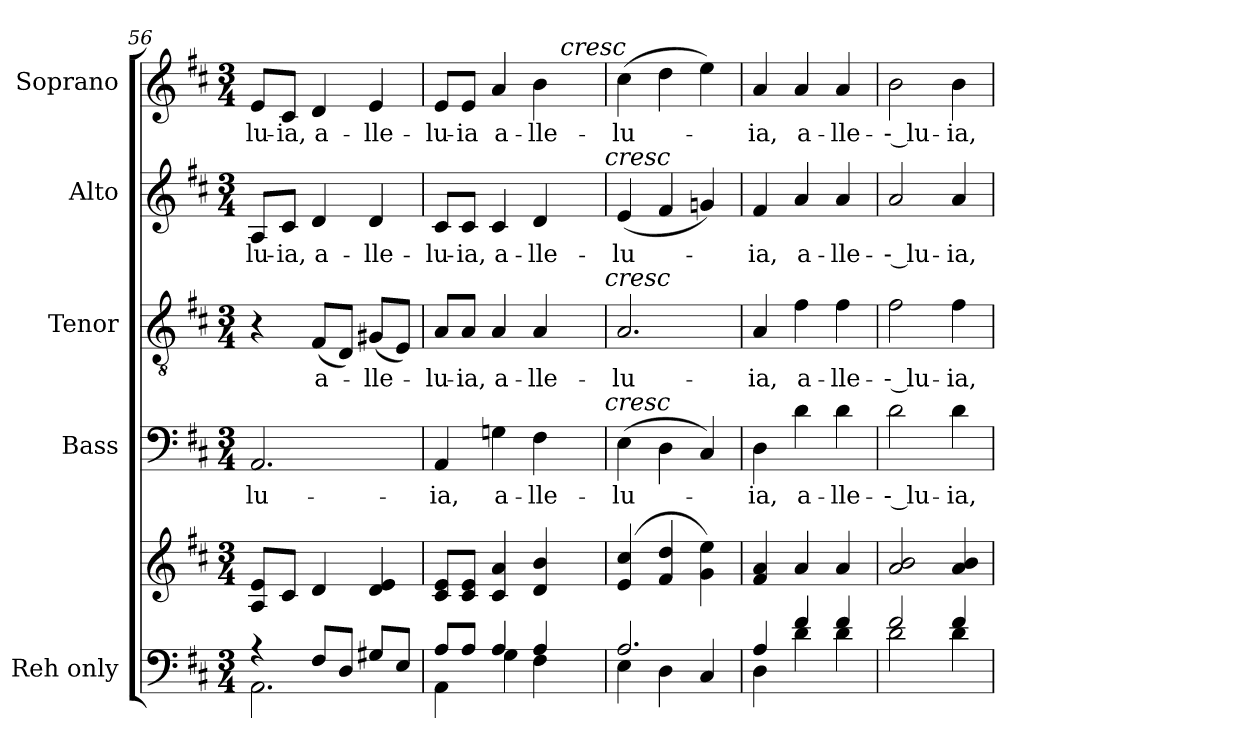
**kern	**kern	**kern	**text	**kern	**text	**kern	**text	**kern	**text
*part5	*part5	*part4	*part4	*part3	*part3	*part2	*part2	*part1	*part1
*staff6	*staff5	*staff4	*staff4	*staff3	*staff3	*staff2	*staff2	*staff1	*staff1
*I"Reh only	*	*I"Bass	*	*I"Tenor	*	*I"Alto	*	*I"Soprano	*
*	*	*I'B.	*	*I'T.	*	*I'A.	*	*I'S.	*
*clefF4	*clefG2	*clefF4	*	*clefGv2	*	*clefG2	*	*clefG2	*
*	*	*	*	*ITrd7c12	*	*	*	*	*
*k[f#c#]	*k[f#c#]	*k[f#c#]	*	*k[f#c#]	*	*k[f#c#]	*	*k[f#c#]	*
*D:	*D:	*D:	*	*D:	*	*D:	*	*D:	*
*M3/4	*M3/4	*M3/4	*	*M3/4	*	*M3/4	*	*M3/4	*
=56	=56	=56	=56	=56	=56	=56	=56	=56	=56
*^	*	*	*	*	*	*	*	*	*
!	!	!	!	!LO:LY:b:color=#000000	!	!	!	!	!	!
!	!	!	!	!	!	!	!	!LO:LY:b:color=#000000	!	!
!	!	!	!	!	!	!	!	!	!	!LO:LY:b:color=#000000
4r	2.AAi\	8Ai/ 8ei/L	2.AAi/	-lu-	4r	.	8Ai/L	-lu-	8ei/L	-lu-
!	!	!	!	!	!	!	!	!LO:LY:b:color=#000000	!	!
!	!	!	!	!	!	!	!	!	!	!LO:LY:b:color=#000000
.	.	8c#i/J	.	.	.	.	8c#i/J	-ia,	8c#i/J	-ia,
!	!	!	!	!	!	!LO:LY:b:color=#000000	!	!	!	!
!	!	!	!	!	!	!	!	!LO:LY:b:color=#000000	!	!
!	!	!	!	!	!	!	!	!	!	!LO:LY:b:color=#000000
8F#i/L	.	4di/	.	.	(8FF#i/L	a-	4di/	a-	4di/	a-
8Di/J	.	.	.	.	8DDi/J)	.	.	.	.	.
!	!	!	!	!	!	!LO:LY:b:color=#000000	!	!	!	!
!	!	!	!	!	!	!	!	!LO:LY:b:color=#000000	!	!
!	!	!	!	!	!	!	!	!	!	!LO:LY:b:color=#000000
8G#Xi/L	.	4di/ 4ei	.	.	(8GG#Xi/L	-lle-	4di/	-lle-	4ei/	-lle-
8Ei/J	.	.	.	.	8EEi/J)	.	.	.	.	.
=57	=57	=57	=57	=57	=57	=57	=57	=57	=57	=57
!	!	!	!	!LO:LY:b:color=#000000	!	!	!	!	!	!
!	!	!	!	!	!	!LO:LY:b:color=#000000	!	!	!	!
!	!	!	!	!	!	!	!	!LO:LY:b:color=#000000	!	!
!	!	!	!	!	!	!	!	!	!	!LO:LY:b:color=#000000
*	*	*	*^	*	*^	*	*^	*	*^	*
8Ai/L	4AAi\	8c#i/ 8ei/L	4AAi/	2ryy	-ia,	8AAi/L	2ryy	-lu-	8c#i/L	2ryy	-lu-	8ei/L	2ryy	-lu-
!	!	!	!	!	!	!	!	!LO:LY:b:color=#000000	!	!	!	!	!	!
!	!	!	!	!	!	!	!	!	!	!	!LO:LY:b:color=#000000	!	!	!
!	!	!	!	!	!	!	!	!	!	!	!	!	!	!LO:LY:b:color=#000000
8Ai/J	.	8c#i/ 8ei/J	.	.	.	8AAi/J	.	-ia,	8c#i/J	.	-ia,	8ei/J	.	-ia
!	!	!	!	!	!LO:LY:b:color=#000000	!	!	!	!	!	!	!	!	!
!	!	!	!	!	!	!	!	!LO:LY:b:color=#000000	!	!	!	!	!	!
!	!	!	!	!	!	!	!	!	!	!	!LO:LY:b:color=#000000	!	!	!
!	!	!	!	!	!	!	!	!	!	!	!	!	!	!LO:LY:b:color=#000000
4Ai/	4Gi\	4c#i/ 4ai	4Gni\	.	a-	4AAi/	.	a-	4c#i/	.	a-	4ai/	.	a-
!	!	!	!	!	!LO:LY:b:color=#000000	!	!	!	!	!	!	!	!	!
!	!	!	!	!	!	!	!	!LO:LY:b:color=#000000	!	!	!	!	!	!
!	!	!	!	!	!	!	!	!	!	!	!LO:LY:b:color=#000000	!	!	!
!	!	!	!	!	!	!	!	!	!	!	!	!	!	!LO:LY:b:color=#000000
4Ai/	4F#i\	4di/ 4bi	4F#i\	8ryy	-lle-	4AAi/	8ryy	-lle-	4di/	8ryy	-lle-	4bi\	8ryy	-lle-
!	!	!	!	!	!	!	!	!	!	!	!	!	!LO:TX:a:i:t=cresc	!
.	.	.	.	16ryy	.	.	16ryy	.	.	16ryy	.	.	8ryy	.
.	.	.	.	32ryy	.	.	32ryy	.	.	32ryy	.	.	.	.
.	.	.	.	64ryy	.	.	64ryy	.	.	64ryy	.	.	.	.
.	.	.	.	128...ryy	.	.	128...ryy	.	.	128...ryy	.	.	.	.
!	!	!	!	!	!	!	!	!	!	!LO:TX:a:i:t=cresc	!	!	!	!
!	!	!	!	!	!	!	!LO:TX:a:i:t=cresc	!	!	!	!	!	!	!
!	!	!	!	!LO:TX:a:i:t=cresc	!	!	!	!	!	!	!	!	!	!
.	.	.	.	1024ryy	.	.	1024ryy	.	.	1024ryy	.	.	.	.
*	*	*	*v	*v	*	*	*	*	*v	*v	*	*v	*v	*
*	*	*	*	*	*v	*v	*	*	*	*	*
=58	=58	=58	=58	=58	=58	=58	=58	=58	=58	=58
*	*	*	*^	*	*^	*	*^	*	*^	*
!	!	!	!	!	!LO:LY:b:color=#000000	!	!	!	!	!	!	!	!	!
*	*	*	*v	*v	*	*	*	*	*v	*v	*	*v	*v	*
*	*	*	*	*	*v	*v	*	*	*	*	*
*	*	*	*^	*	*^	*	*^	*	*^	*
!	!	!	!	!	!	!	!	!LO:LY:b:color=#000000	!	!	!	!	!	!
*	*	*	*v	*v	*	*	*	*	*v	*v	*	*v	*v	*
*	*	*	*	*	*v	*v	*	*	*	*	*
*	*	*	*^	*	*^	*	*^	*	*^	*
!	!	!	!	!	!	!	!	!	!	!	!LO:LY:b:color=#000000	!	!	!
*	*	*	*v	*v	*	*	*	*	*v	*v	*	*v	*v	*
*	*	*	*	*	*v	*v	*	*	*	*	*
*	*	*	*^	*	*^	*	*^	*	*^	*
!	!	!	!	!	!	!	!	!	!	!	!	!	!	!LO:LY:b:color=#000000
*	*	*	*v	*v	*	*	*	*	*v	*v	*	*v	*v	*
*	*	*	*	*	*v	*v	*	*	*	*	*
2.Ai/	4Ei\	(4ei/ 4cc#i	(4Ei\	-lu-	2.AAi/	-lu-	(4ei/	-lu-	(4cc#i\	-lu-
.	4Di\	4f#i/ 4ddi	4Di\	.	.	.	4f#i/	.	4ddi\	.
.	4C#i/	4gi\ 4eei)	4C#i/)	.	.	.	4gni/)	.	4eei\)	.
=59	=59	=59	=59	=59	=59	=59	=59	=59	=59	=59
!	!	!	!	!LO:LY:b:color=#000000	!	!	!	!	!	!
!	!	!	!	!	!	!LO:LY:b:color=#000000	!	!	!	!
!	!	!	!	!	!	!	!	!LO:LY:b:color=#000000	!	!
!	!	!	!	!	!	!	!	!	!	!LO:LY:b:color=#000000
4Ai/	4Di\	4f#i/ 4ai	4Di\	-ia,	4AAi/	-ia,	4f#i/	-ia,	4ai/	-ia,
!	!	!	!	!LO:LY:b:color=#000000	!	!	!	!	!	!
!	!	!	!	!	!	!LO:LY:b:color=#000000	!	!	!	!
!	!	!	!	!	!	!	!	!LO:LY:b:color=#000000	!	!
!	!	!	!	!	!	!	!	!	!	!LO:LY:b:color=#000000
4f#i/	4di\	4ai/	4di\	a-	4F#i\	a-	4ai/	a-	4ai/	a-
!	!	!	!	!LO:LY:b:color=#000000	!	!	!	!	!	!
!	!	!	!	!	!	!LO:LY:b:color=#000000	!	!	!	!
!	!	!	!	!	!	!	!	!LO:LY:b:color=#000000	!	!
!	!	!	!	!	!	!	!	!	!	!LO:LY:b:color=#000000
4f#i/	4di\	4ai/	4di\	-lle-	4F#i\	-lle-	4ai/	-lle-	4ai/	-lle-
!!LO:LB:g=z
=60	=60	=60	=60	=60	=60	=60	=60	=60	=60	=60
!	!	!	!	!LO:LY:b:color=#000000	!	!	!	!	!	!
!	!	!	!	!	!	!LO:LY:b:color=#000000	!	!	!	!
!	!	!	!	!	!	!	!	!LO:LY:b:color=#000000	!	!
!	!	!	!	!	!	!	!	!	!	!LO:LY:b:color=#000000
2f#i/	2di\	2ai/ 2bi	2di\	-- lu-	2F#i\	-- lu-	2ai/	-- lu-	2bi\	-- lu-
!	!	!	!	!LO:LY:b:color=#000000	!	!	!	!	!	!
!	!	!	!	!	!	!LO:LY:b:color=#000000	!	!	!	!
!	!	!	!	!	!	!	!	!LO:LY:b:color=#000000	!	!
!	!	!	!	!	!	!	!	!	!	!LO:LY:b:color=#000000
4f#i/	4di\	4ai/ 4bi	4di\	-ia,	4F#i\	-ia,	4ai/	-ia,	4bi\	-ia,
*v	*v	*	*	*	*	*	*	*	*	*
=	=	=	=	=	=	=	=	=	=
*-	*-	*-	*-	*-	*-	*-	*-	*-	*-
